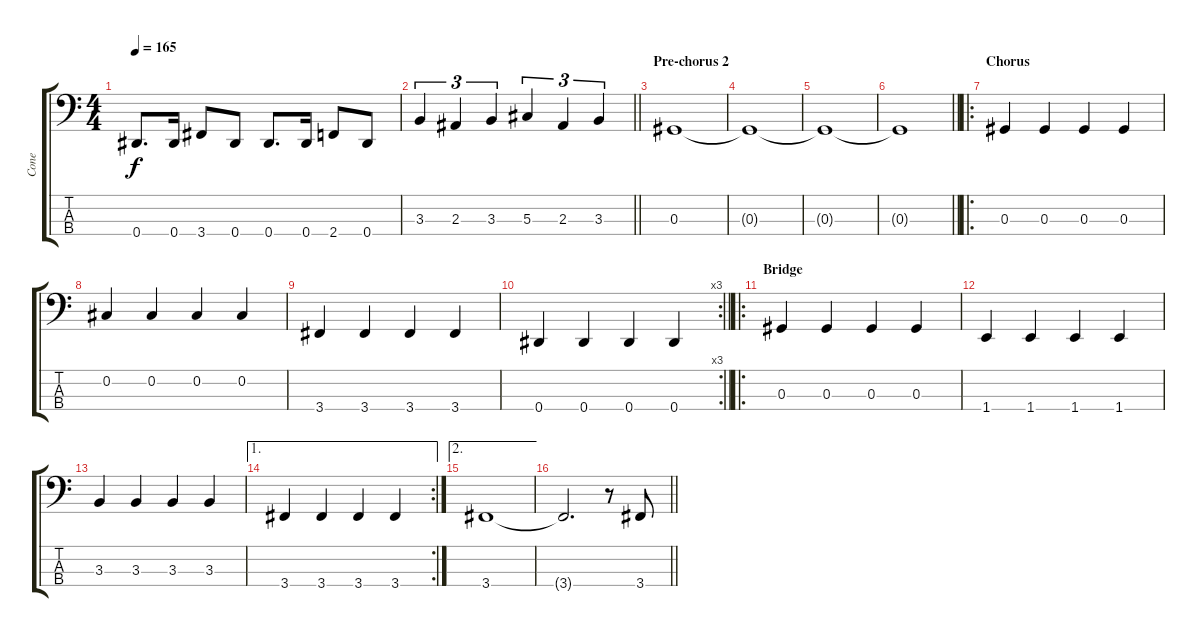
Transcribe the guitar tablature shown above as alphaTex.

\track ("Cone" "Cone") {instrument electricbasspick}
\staff {score tabs}
\tuning (Gb2 Db2 Ab1 Eb1) {hide}
\ts (4 4)
\tempo 165
\clef f4
\ks c
0.4.8{d dy f} 0.4.16 3.4.8 0.4.8 0.4.8{d} 0.4.16 2.4.8 0.4.8 |
\barLineRight lightlight
3.3.4{tu (3 2)} 2.3.4{tu (3 2)} 3.3.4{tu (3 2)} 5.3.4{tu (3 2)} 2.3.4{tu (3 2)} 3.3.4{tu (3 2)} |
\section ("" "Pre-chorus 2")
0.3.1 |
0.3{t}.1 |
0.3{t}.1 |
\barLineRight lightlight
0.3{t}.1 |
\ro
\section ("" "Chorus")
0.3.4 0.3.4 0.3.4 0.3.4 |
0.2.4 0.2.4 0.2.4 0.2.4 |
3.4.4 3.4.4 3.4.4 3.4.4 |
\rc 3
\barLineRight lightlight
0.4.4 0.4.4 0.4.4 0.4.4 |
\ro
\section ("" "Bridge")
0.3.4 0.3.4 0.3.4 0.3.4 |
1.4.4 1.4.4 1.4.4 1.4.4 |
3.3.4 3.3.4 3.3.4 3.3.4 |
\ae 1
\rc 2
3.4.4 3.4.4 3.4.4 3.4.4 |
\ae 2
3.4.1 |
\barLineRight lightlight
3.4{t}.2{d} r.8 3.4.8
